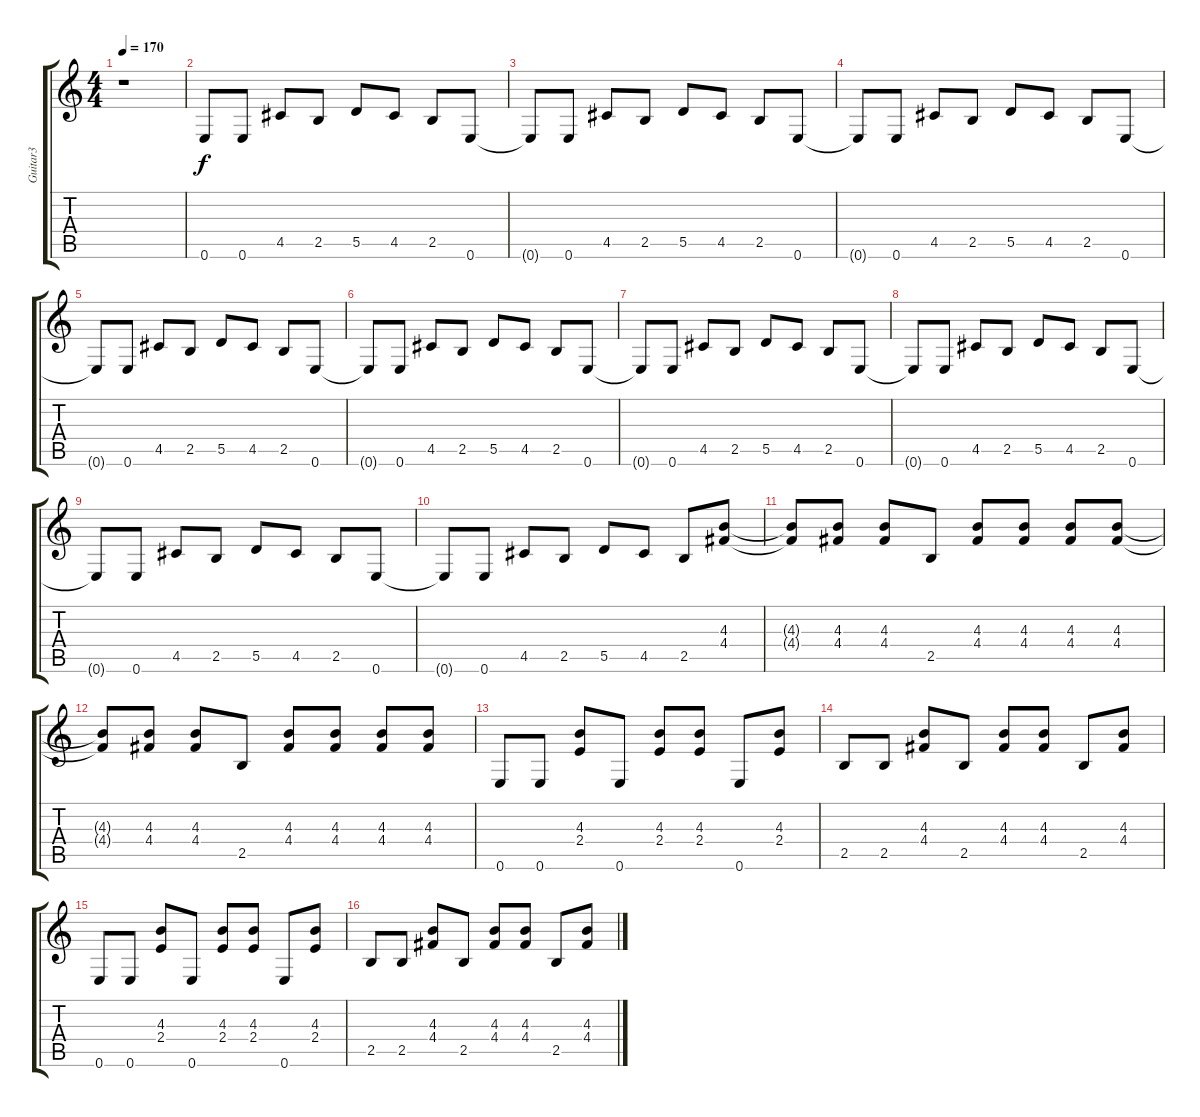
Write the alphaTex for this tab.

\track ("Guitar3" "Guitar3") {instrument distortionguitar}
\staff {score tabs}
\tuning (E4 B3 G3 D3 A2 E2) {hide}
\ts (4 4)
\tempo 170
\clef g2
\ks c
r.1{dy f instrument distortionguitar} |
0.6.8 0.6.8 4.5.8 2.5.8 5.5.8 4.5.8 2.5.8 0.6.8 |
0.6{t}.8 0.6.8 4.5.8 2.5.8 5.5.8 4.5.8 2.5.8 0.6.8 |
0.6{t}.8 0.6.8 4.5.8 2.5.8 5.5.8 4.5.8 2.5.8 0.6.8 |
0.6{t}.8 0.6.8 4.5.8 2.5.8 5.5.8 4.5.8 2.5.8 0.6.8 |
0.6{t}.8 0.6.8 4.5.8 2.5.8 5.5.8 4.5.8 2.5.8 0.6.8 |
0.6{t}.8 0.6.8 4.5.8 2.5.8 5.5.8 4.5.8 2.5.8 0.6.8 |
0.6{t}.8 0.6.8 4.5.8 2.5.8 5.5.8 4.5.8 2.5.8 0.6.8 |
0.6{t}.8 0.6.8 4.5.8 2.5.8 5.5.8 4.5.8 2.5.8 0.6.8 |
0.6{t}.8 0.6.8 4.5.8 2.5.8 5.5.8 4.5.8 2.5.8 (4.3 4.4).8 |
(4.3{t} 4.4{t}).8 (4.3 4.4).8 (4.3 4.4).8 2.5.8 (4.3 4.4).8 (4.3 4.4).8 (4.3 4.4).8 (4.3 4.4).8 |
(4.3{t} 4.4{t}).8 (4.3 4.4).8 (4.3 4.4).8 2.5.8 (4.3 4.4).8 (4.3 4.4).8 (4.3 4.4).8 (4.3 4.4).8 |
0.6.8 0.6.8 (4.3 2.4).8 0.6.8 (4.3 2.4).8 (4.3 2.4).8 0.6.8 (4.3 2.4).8 |
2.5.8 2.5.8 (4.3 4.4).8 2.5.8 (4.3 4.4).8 (4.3 4.4).8 2.5.8 (4.3 4.4).8 |
0.6.8 0.6.8 (4.3 2.4).8 0.6.8 (4.3 2.4).8 (4.3 2.4).8 0.6.8 (4.3 2.4).8 |
2.5.8 2.5.8 (4.3 4.4).8 2.5.8 (4.3 4.4).8 (4.3 4.4).8 2.5.8 (4.3 4.4).8
